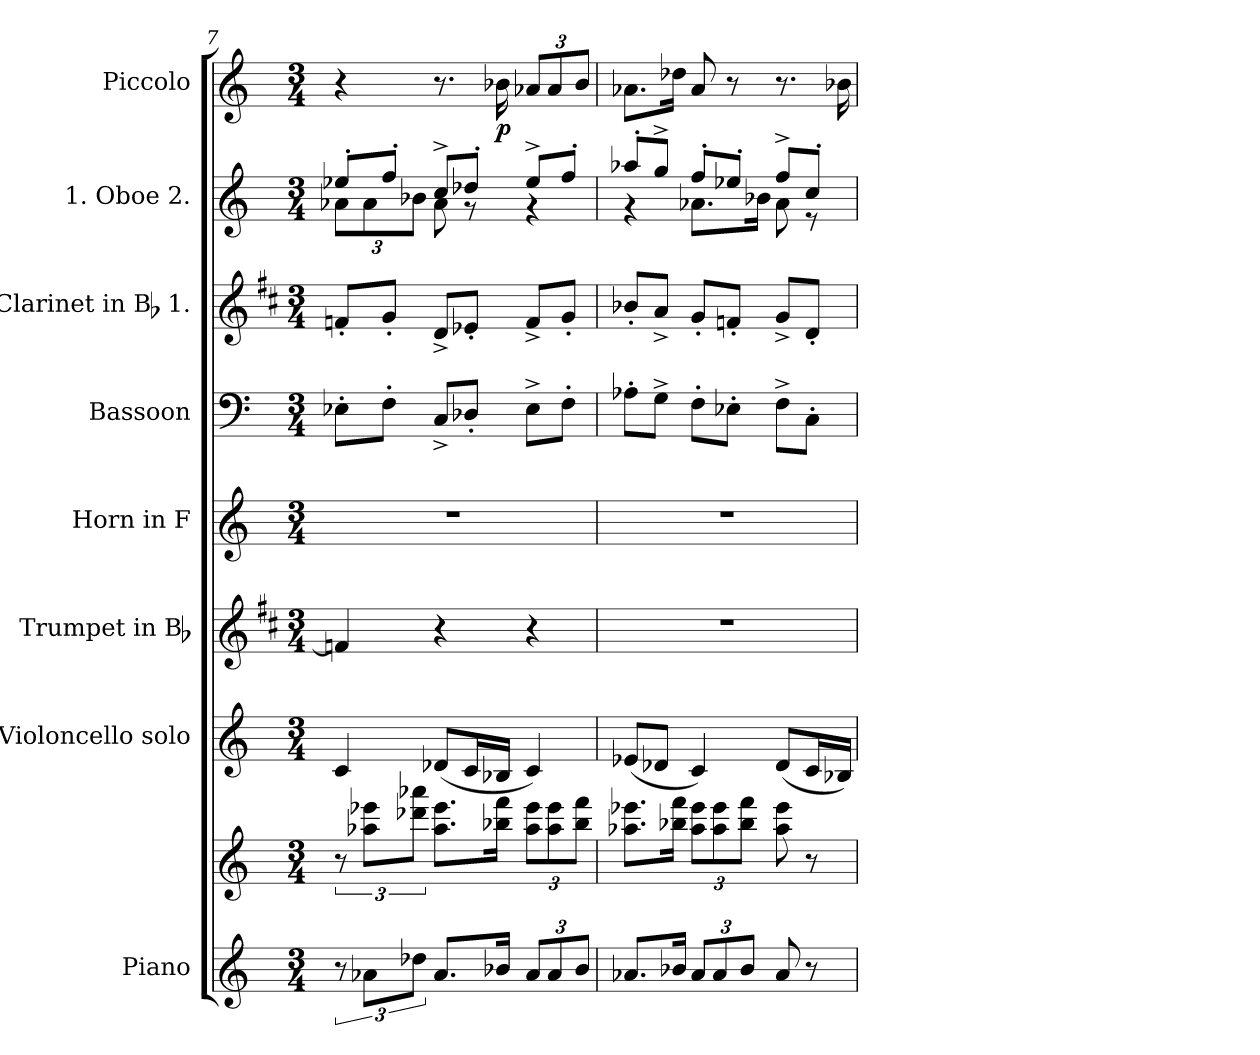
**kern	**kern	**kern	**kern	**kern	**kern	**kern	**kern	**kern	**dynam
*part8	*part8	*part7	*part6	*part5	*part4	*part3	*part2	*part1	*part1
*staff9	*staff8	*staff7	*staff6	*staff5	*staff4	*staff3	*staff2	*staff1	*staff1
*I"Piano	*	*I"Violoncello solo	*I"Trumpet in Bb	*I"Horn in F	*I"Bassoon	*I"Clarinet in Bb 1.	*I"1. Oboe 2.	*I"Piccolo	*
*I'Pno.	*	*I'Vc. solo	*I'Tpt.	*I'Hn.	*I'Bsn.	*I'1. Cl.	*I'1. Ob. 2.	*I'Picc.	*
*clefG2	*clefG2	*clefG2	*clefG2	*clefG2	*clefF4	*clefG2	*clefG2	*clefG2	*
*	*	*	*ITrd1c2	*ITrd4c7	*	*ITrd1c2	*	*	*
*k[]	*k[]	*k[]	*k[]	*k[b-]	*k[]	*k[]	*k[]	*k[]	*
*C:	*C:	*C:	*C:	*F:	*C:	*C:	*C:	*C:	*
*M3/4	*M3/4	*M3/4	*M3/4	*M3/4	*M3/4	*M3/4	*M3/4	*M3/4	*
=7	=7	=7	=7	=7	=7	=7	=7	=7	=7
*	*	*	*	*	*	*	*^	*	*
12r	12r	4c	4e-X]	4%3r	8E-X'L	8e-X'L	8ee-X'L	12a-XL	4r	.
12a-XL	12aa-X 12eee-XL	.	.	.	.	.	.	12a-	.	.
.	.	.	.	.	8F'J	8f'J	8ff'J	.	.	.
12dd-XJ	12ddd-X 12aaa-XJ	.	.	.	.	.	.	12b-XJ	.	.
8.a-L	8.aa- 8.eee-L	(8d-XL	4r	.	8C^L	8c^L	8cc^L	8a-	8.r	.
.	.	16cL	.	.	8D-X'J	8d-X'J	8dd-X'J	8r	.	.
16b-XJk	16bb-X 16fffJk	16B-XJJ	.	.	.	.	.	.	16b-X	p
12a-L	12aa- 12eee-L	4c)	4r	.	8E-^L	8e-^L	8ee-^L	4r	12a-XL	.
12a-	12aa- 12eee-	.	.	.	.	.	.	.	12a-	.
.	.	.	.	.	8F'J	8f'J	8ff'J	.	.	.
12b-J	12bb- 12fffJ	.	.	.	.	.	.	.	12b-J	.
=8	=8	=8	=8	=8	=8	=8	=8	=8	=8	=8
8.a-XL	8.aa-X 8.eee-XL	(8e-XL	4%3r	4%3r	8A-X'L	8a-X'L	8aa-X'L	4r	8.a-XL	.
.	.	8d-XJ	.	.	8G^J	8g^J	8gg^J	.	.	.
16b-XJk	16bb-X 16fffJk	.	.	.	.	.	.	.	16dd-XJk	.
12a-L	12aa- 12eee-L	4c)	.	.	8F'L	8f'L	8ff'L	8.a-XL	8a-	.
12a-	12aa- 12eee-	.	.	.	.	.	.	.	.	.
.	.	.	.	.	8E-X'J	8e-X'J	8ee-X'J	.	8r	.
12b-J	12bb- 12fffJ	.	.	.	.	.	.	.	.	.
.	.	.	.	.	.	.	.	16b-XJk	.	.
8a-	8aa- 8eee-	(8d-L	.	.	8F^L	8f^L	8ff^L	8a-	8.r	.
8r	8r	16cL	.	.	8C'J	8c'J	8cc'J	8r	.	.
.	.	16B-XJJ)	.	.	.	.	.	.	16b-X	.
*	*	*	*	*	*	*	*v	*v	*	*
=	=	=	=	=	=	=	=	=	=
*-	*-	*-	*-	*-	*-	*-	*-	*-	*-
